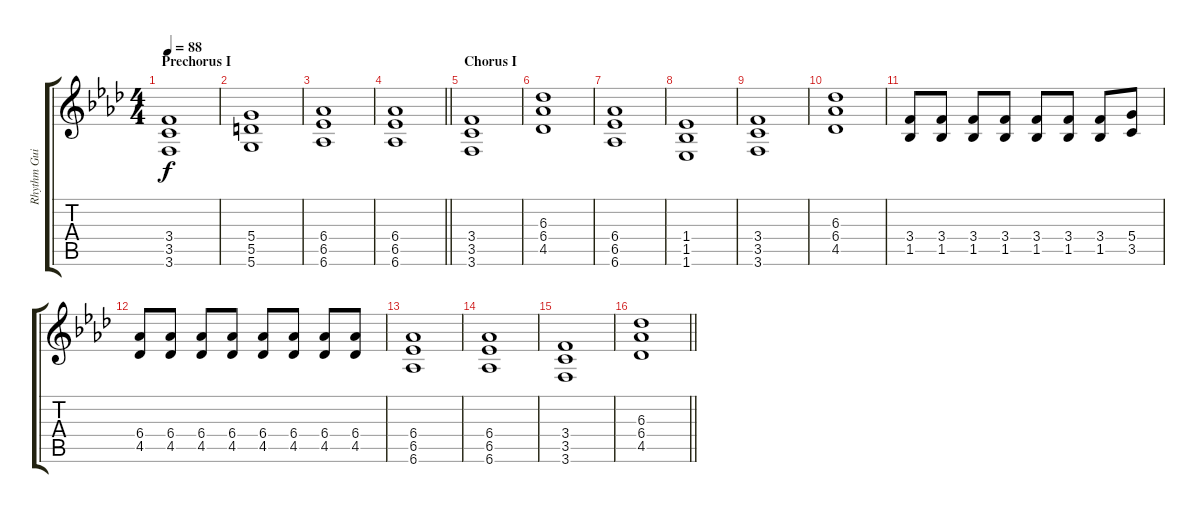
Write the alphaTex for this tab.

\track ("Rhythm Guitar" "Rhythm Gui") {instrument distortionguitar}
\staff {score tabs}
\tuning (E4 B3 G3 D3 A2 D2) {hide}
\ts (4 4)
\section ("" "Prechorus I")
\tempo 88
\clef g2
\ks ab
(3.4 3.5 3.6).1{dy f} |
(5.4 5.5 5.6).1 |
(6.4 6.5 6.6).1 |
\barLineRight lightlight
(6.4 6.5 6.6).1 |
\section ("" "Chorus I")
(3.4 3.5 3.6).1 |
(6.3 6.4 4.5).1 |
(6.4 6.5 6.6).1 |
(1.4 1.5 1.6).1 |
(3.4 3.5 3.6).1 |
(6.3 6.4 4.5).1 |
(3.4 1.5).8 (3.4 1.5).8 (3.4 1.5).8 (3.4 1.5).8 (3.4 1.5).8 (3.4 1.5).8 (3.4 1.5).8 (5.4 3.5).8 |
(6.4 4.5).8 (6.4 4.5).8 (6.4 4.5).8 (6.4 4.5).8 (6.4 4.5).8 (6.4 4.5).8 (6.4 4.5).8 (6.4 4.5).8 |
(6.4 6.5 6.6).1 |
(6.4 6.5 6.6).1 |
(3.4 3.5 3.6).1 |
\barLineRight lightlight
(6.3 6.4 4.5).1
